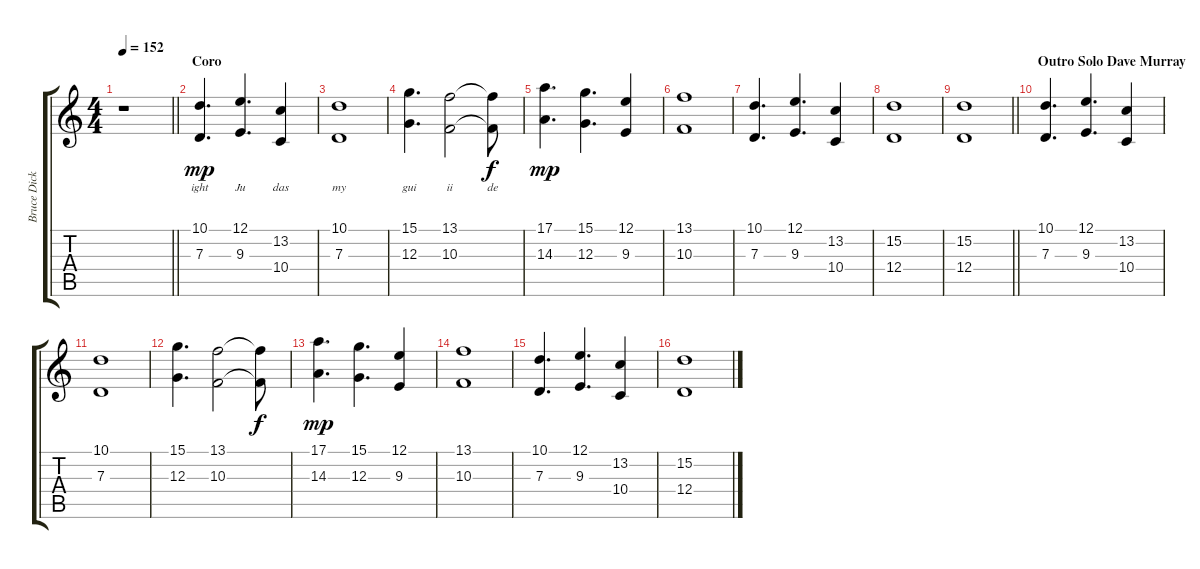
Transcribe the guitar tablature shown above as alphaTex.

\track ("Bruce Dickinson" "Bruce Dick") {instrument lead2sawtooth}
\staff {score tabs}
\tuning (E4 B3 G3 D3 A2 E2) {hide}
\ts (4 4)
\tempo 152
\clef g2
\barLineRight lightlight
\ks c
r.1{dy f} |
\section ("" "Coro")
(10.1 7.3).4{d lyrics (0 "ight") lyrics (1 "") lyrics (2 "") lyrics (3 "") lyrics (4 "") dy mp} (12.1 9.3).4{d lyrics (0 "Ju") lyrics (1 "") lyrics (2 "") lyrics (3 "") lyrics (4 "")} (13.2 10.4).4{lyrics (0 "das") lyrics (1 "") lyrics (2 "") lyrics (3 "") lyrics (4 "")} |
(10.1 7.3).1{lyrics (0 "my") lyrics (1 "") lyrics (2 "") lyrics (3 "") lyrics (4 "")} |
(15.1 12.3).4{d lyrics (0 "gui") lyrics (1 "") lyrics (2 "") lyrics (3 "") lyrics (4 "")} (13.1 10.3).2{lyrics (0 "ii") lyrics (1 "") lyrics (2 "") lyrics (3 "") lyrics (4 "")} (13.1{t} 10.3{t}).8{lyrics (0 "de") lyrics (1 "") lyrics (2 "") lyrics (3 "") lyrics (4 "") dy f} |
(17.1 14.3).4{d dy mp} (15.1 12.3).4{d} (12.1 9.3).4 |
(13.1 10.3).1 |
(10.1 7.3).4{d} (12.1 9.3).4{d} (13.2 10.4).4 |
(15.2 12.4).1 |
\barLineRight lightlight
(15.2 12.4).1 |
\section ("" "Outro Solo Dave Murray")
(10.1 7.3).4{d} (12.1 9.3).4{d} (13.2 10.4).4 |
(10.1 7.3).1 |
(15.1 12.3).4{d} (13.1 10.3).2 (13.1{t} 10.3{t}).8{dy f} |
(17.1 14.3).4{d dy mp} (15.1 12.3).4{d} (12.1 9.3).4 |
(13.1 10.3).1 |
(10.1 7.3).4{d} (12.1 9.3).4{d} (13.2 10.4).4 |
(15.2 12.4).1
